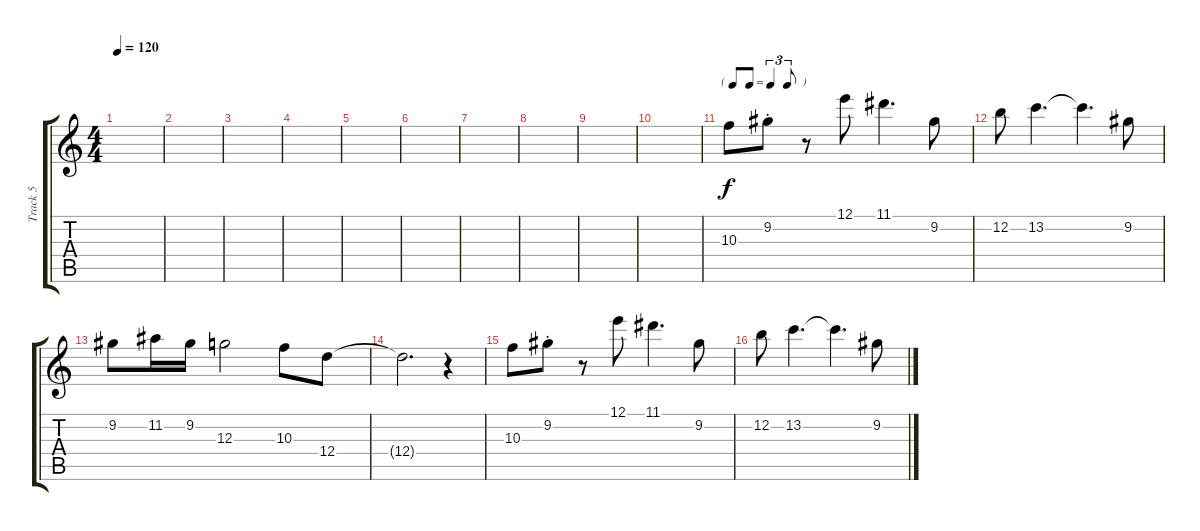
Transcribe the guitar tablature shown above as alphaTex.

\track ("Track 5" "Track 5") {instrument distortionguitar}
\staff {score tabs}
\tuning (E4 B3 G3 D3 A2 E2) {hide}
\ts (4 4)
\tempo 120
\clef g2
\ks c
|
|
|
|
|
|
|
|
|
|
\tf triplet8th
10.3.8 9.2{st}.8 r.8 12.1.8 11.1.4{d} 9.2.8 |
12.2.8 13.2.4{d} 13.2{t}.4{d} 9.2.8 |
9.2.8 11.2.16 9.2.16 12.3.2 10.3.8 12.4.8 |
12.4{t}.2{d} r.4 |
10.3.8 9.2{st}.8 r.8 12.1.8 11.1.4{d} 9.2.8 |
12.2.8 13.2.4{d} 13.2{t}.4{d} 9.2.8
